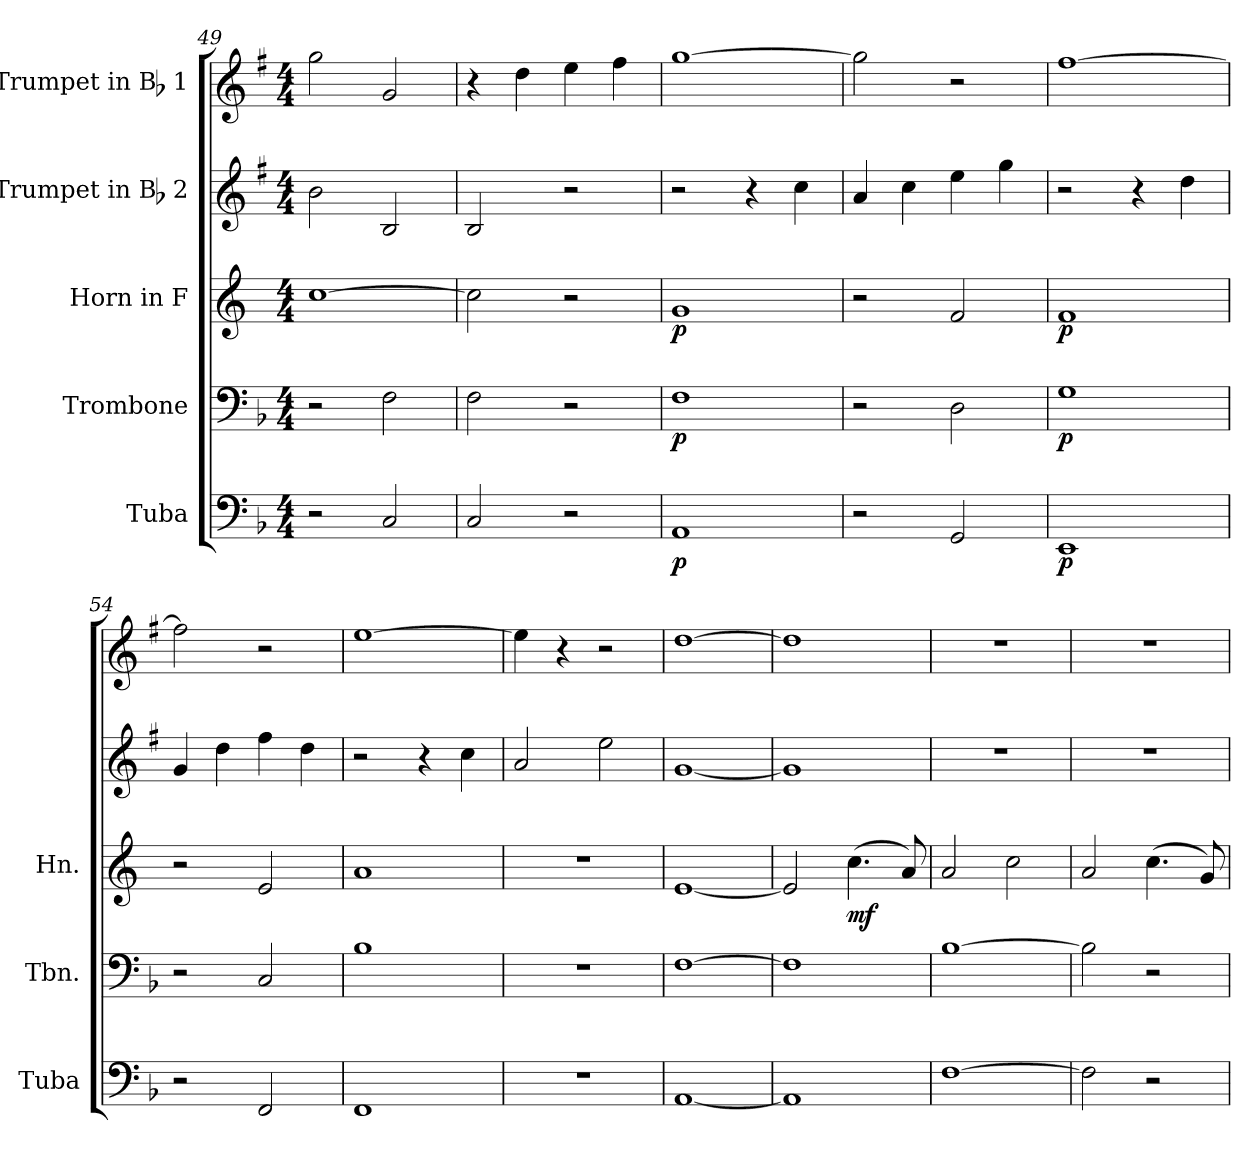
**kern	**dynam	**kern	**dynam	**kern	**dynam	**kern	**kern
*part5	*part5	*part4	*part4	*part3	*part3	*part2	*part1
*staff5	*staff5	*staff4	*staff4	*staff3	*staff3	*staff2	*staff1
*I"Tuba	*	*I"Trombone	*	*I"Horn in F	*	*I"Trumpet in Bb 2	*I"Trumpet in Bb 1
*I'Tuba	*	*I'Tbn.	*	*I'Hn.	*	*	*
!!LO:PB:g=z
*clefF4	*	*clefF4	*	*clefG2	*	*clefG2	*clefG2
*	*	*	*	*ITrd4c7	*	*ITrd1c2	*ITrd1c2
*k[b-]	*	*k[b-]	*	*k[b-]	*	*k[b-]	*k[b-]
*F:	*	*F:	*	*F:	*	*F:	*F:
*M4/4	*	*M4/4	*	*M4/4	*	*M4/4	*M4/4
=49	=49	=49	=49	=49	=49	=49	=49
2r	.	2r	.	[1f	.	2a\	2ff\
2C/	.	2F\	.	.	.	2A/	2f/
=50	=50	=50	=50	=50	=50	=50	=50
2C/	.	2F\	.	2f\]	.	2A/	4r
.	.	.	.	.	.	.	4cc\
2r	.	2r	.	2r	.	2r	4dd\
.	.	.	.	.	.	.	4ee\
=51	=51	=51	=51	=51	=51	=51	=51
!	!LO:DY:b	!	!LO:DY:b	!	!LO:DY:b	!	!
1AA	p	1F	p	1c	p	2r	[1ff
.	.	.	.	.	.	4r	.
.	.	.	.	.	.	4b-\	.
=52	=52	=52	=52	=52	=52	=52	=52
2r	.	2r	.	2r	.	4g/	2ff\]
.	.	.	.	.	.	4b-\	.
2GG/	.	2D\	.	2B-/	.	4dd\	2r
.	.	.	.	.	.	4ff\	.
=53	=53	=53	=53	=53	=53	=53	=53
!	!LO:DY:b	!	!LO:DY:b	!	!LO:DY:b	!	!
1EE	p	1G	p	1B-	p	2r	[1ee
.	.	.	.	.	.	4r	.
.	.	.	.	.	.	4cc\	.
=54	=54	=54	=54	=54	=54	=54	=54
2r	.	2r	.	2r	.	4f/	2ee\]
.	.	.	.	.	.	4cc\	.
2FF/	.	2C/	.	2A/	.	4ee\	2r
.	.	.	.	.	.	4cc\	.
!!LO:LB:g=z
=55	=55	=55	=55	=55	=55	=55	=55
1FF	.	1B-	.	1d	.	2r	[1dd
.	.	.	.	.	.	4r	.
.	.	.	.	.	.	4b-\	.
=56	=56	=56	=56	=56	=56	=56	=56
1r	.	1r	.	1r	.	2g/	4dd\]
.	.	.	.	.	.	.	4r
.	.	.	.	.	.	2dd\	2r
=57	=57	=57	=57	=57	=57	=57	=57
[1AA	.	[1F	.	[1A	.	[1f	[1cc
=58	=58	=58	=58	=58	=58	=58	=58
1AA]	.	1F]	.	2A/]	.	1f]	1cc]
!	!	!	!	!	!LO:DY:b	!	!
.	.	.	.	(<4.f\	mf	.	.
.	.	.	.	8d/)	.	.	.
=59	=59	=59	=59	=59	=59	=59	=59
[1F	.	[1B-	.	2d/	.	1r	1r
.	.	.	.	2f\	.	.	.
=60	=60	=60	=60	=60	=60	=60	=60
2F\]	.	2B-\]	.	2d/	.	1r	1r
2r	.	2r	.	(<4.f\	.	.	.
.	.	.	.	8c/)	.	.	.
=	=	=	=	=	=	=	=
*-	*-	*-	*-	*-	*-	*-	*-
